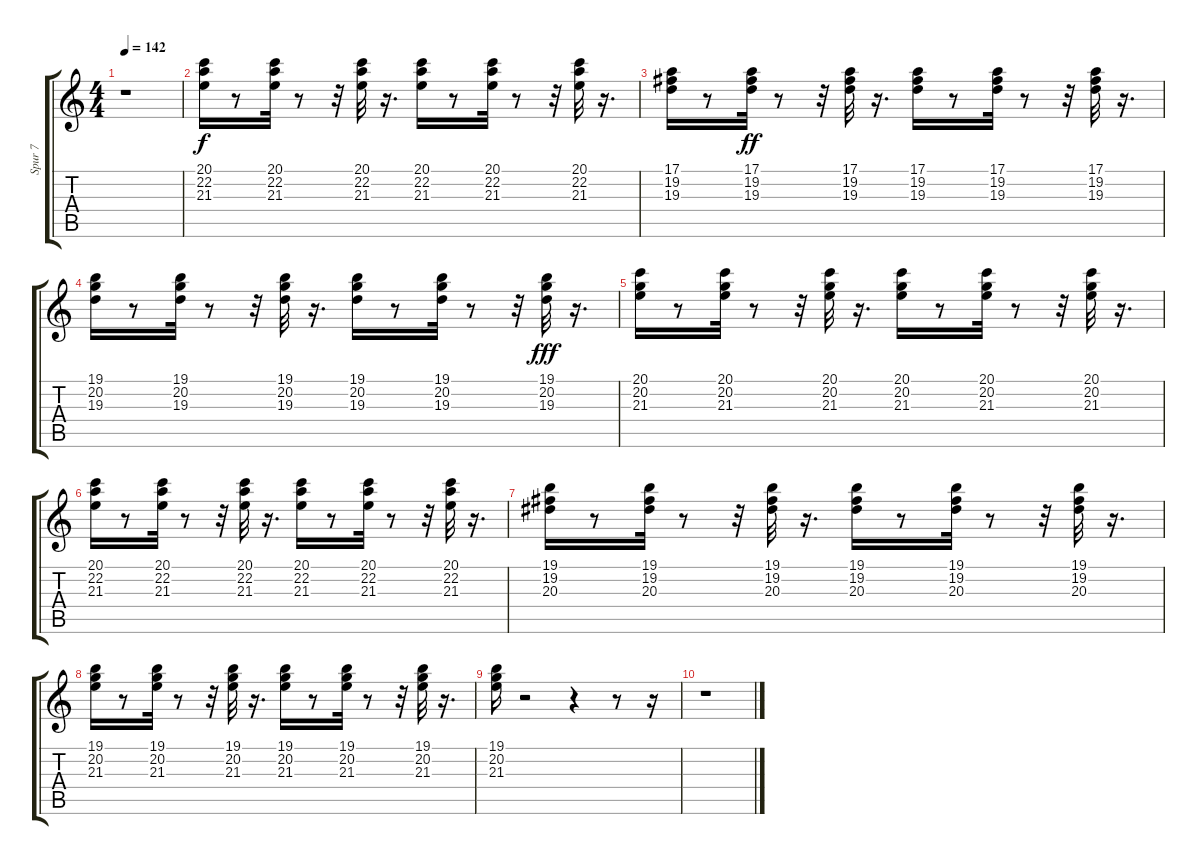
\track ("Spur 7" "Spur 7") {instrument xylophone}
\staff {score tabs}
\tuning (E4 B3 G3 D3 A2 E2) {hide}
\ts (4 4)
\tempo 142
\clef g2
\ks c
r.1{dy ppp} |
(20.1 22.2 21.3).16{dy f} r.8 (20.1 22.2 21.3).32 r.8 r.32 (20.1 22.2 21.3).32 r.16{d} (20.1 22.2 21.3).16 r.8 (20.1 22.2 21.3).32 r.8 r.32 (20.1 22.2 21.3).32 r.16{d} |
(17.1 19.2 19.3).16 r.8 (17.1 19.2 19.3).32{dy ff} r.8 r.32 (17.1 19.2 19.3).32 r.16{d} (17.1 19.2 19.3).16 r.8 (17.1 19.2 19.3).32 r.8 r.32 (17.1 19.2 19.3).32 r.16{d} |
(19.1 20.2 19.3).16 r.8 (19.1 20.2 19.3).32 r.8 r.32 (19.1 20.2 19.3).32 r.16{d} (19.1 20.2 19.3).16 r.8 (19.1 20.2 19.3).32 r.8 r.32 (19.1 20.2 19.3).32{dy fff} r.16{d} |
(20.1 20.2 21.3).16 r.8 (20.1 20.2 21.3).32 r.8 r.32 (20.1 20.2 21.3).32 r.16{d} (20.1 20.2 21.3).16 r.8 (20.1 20.2 21.3).32 r.8 r.32 (20.1 20.2 21.3).32 r.16{d} |
(20.1 22.2 21.3).16 r.8 (20.1 22.2 21.3).32 r.8 r.32 (20.1 22.2 21.3).32 r.16{d} (20.1 22.2 21.3).16 r.8 (20.1 22.2 21.3).32 r.8 r.32 (20.1 22.2 21.3).32 r.16{d} |
(19.1 19.2 20.3).16 r.8 (19.1 19.2 20.3).32 r.8 r.32 (19.1 19.2 20.3).32 r.16{d} (19.1 19.2 20.3).16 r.8 (19.1 19.2 20.3).32 r.8 r.32 (19.1 19.2 20.3).32 r.16{d} |
(19.1 20.2 21.3).16 r.8 (19.1 20.2 21.3).32 r.8 r.32 (19.1 20.2 21.3).32 r.16{d} (19.1 20.2 21.3).16 r.8 (19.1 20.2 21.3).32 r.8 r.32 (19.1 20.2 21.3).32 r.16{d} |
(19.1 20.2 21.3).16 r.2 r.4 r.8 r.16 |
r.1
